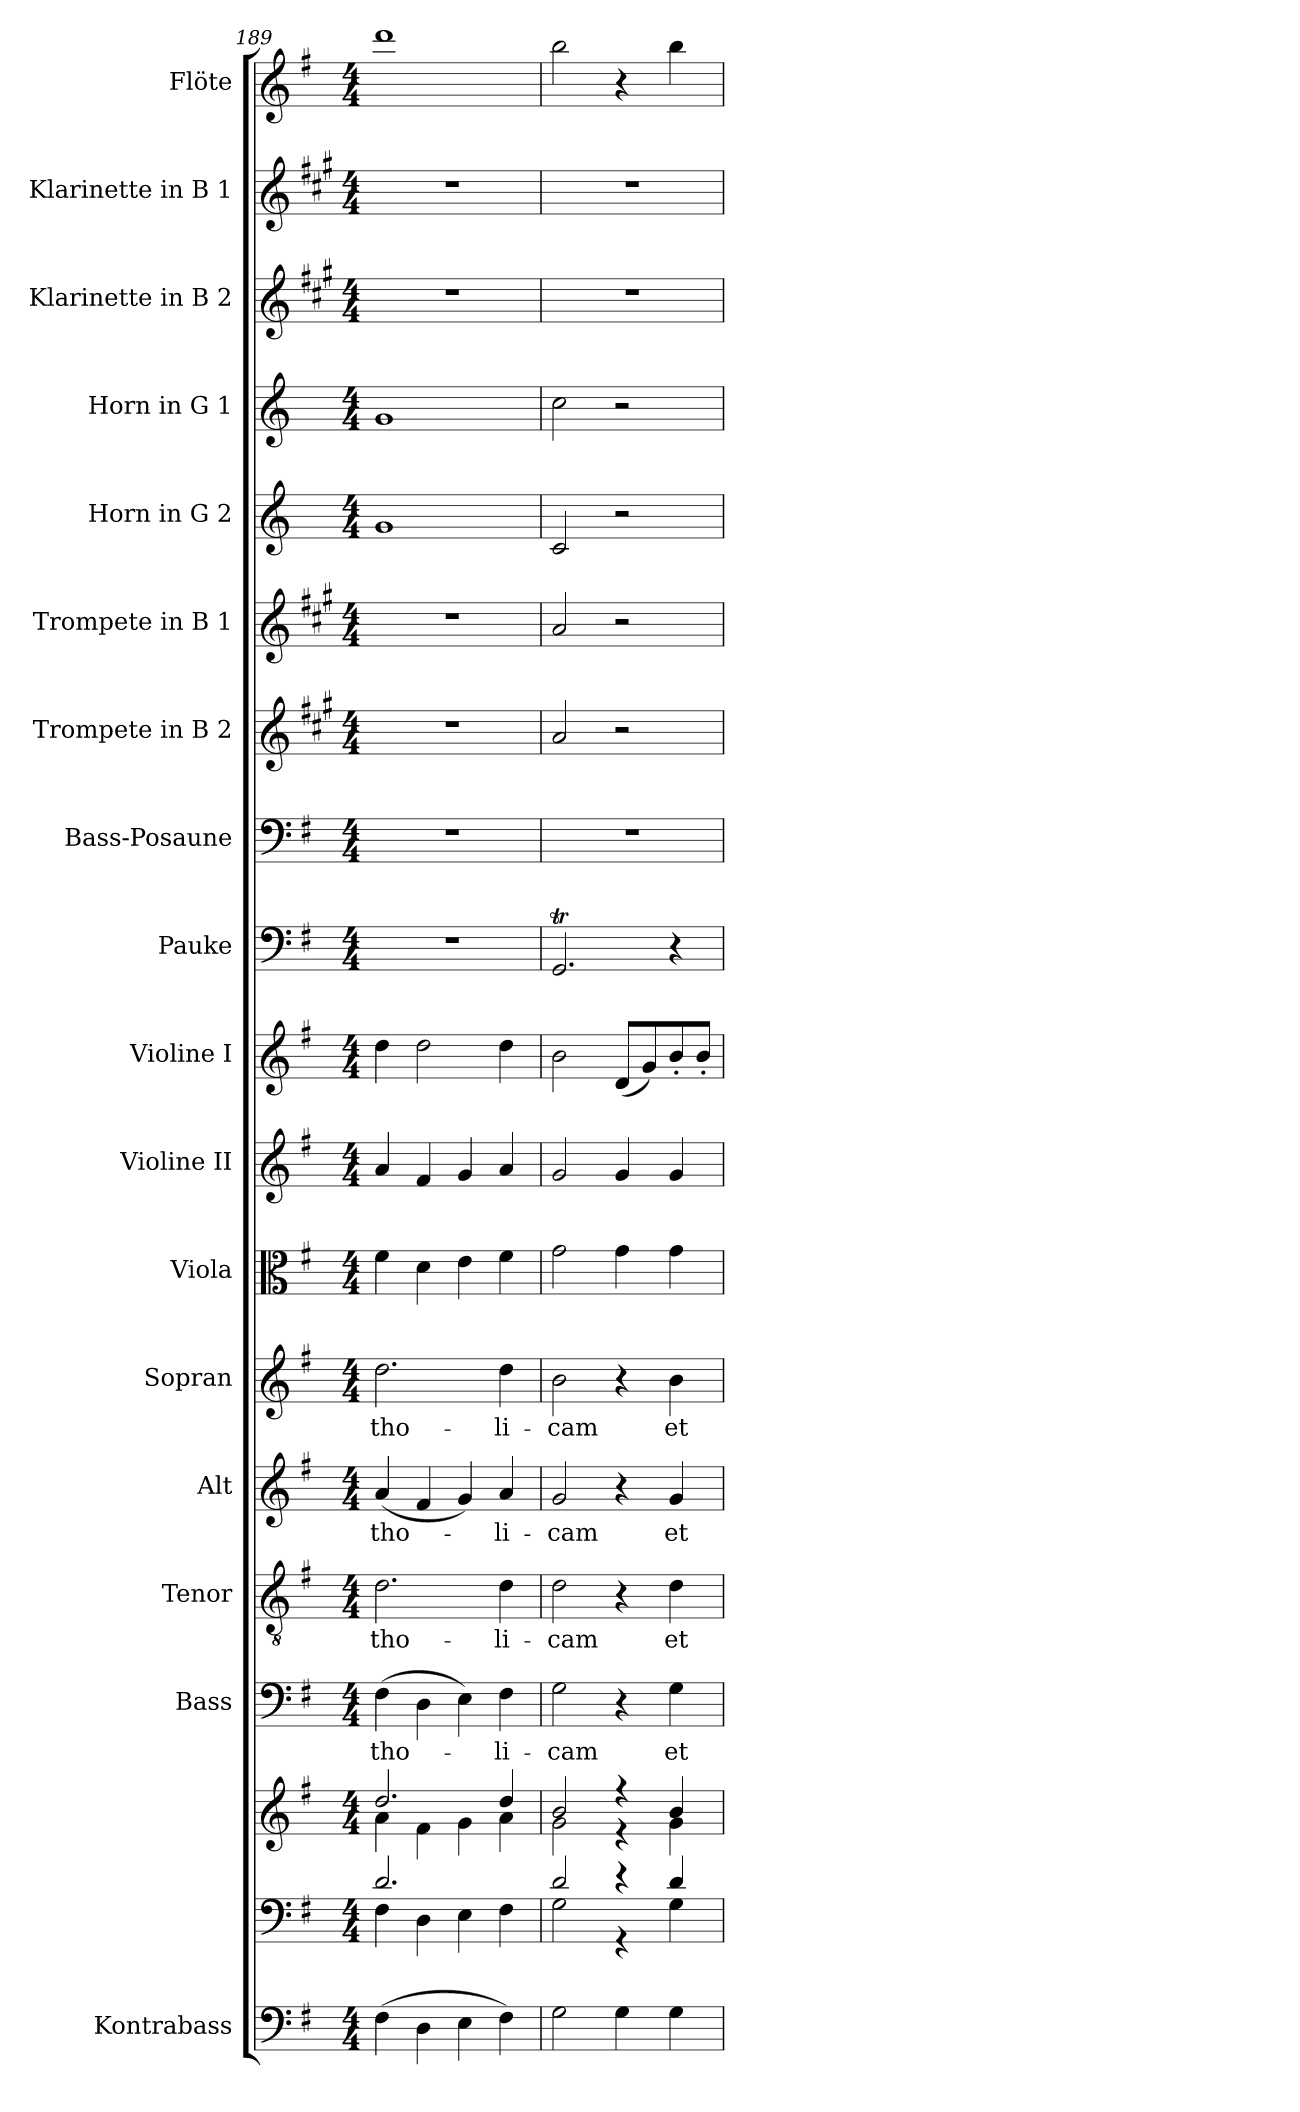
**kern	**kern	**kern	**kern	**text	**kern	**text	**kern	**text	**kern	**text	**kern	**kern	**kern	**kern	**kern	**kern	**kern	**kern	**kern	**kern	**kern	**kern
*part18	*part17	*part17	*part16	*part16	*part15	*part15	*part14	*part14	*part13	*part13	*part12	*part11	*part10	*part9	*part8	*part7	*part6	*part5	*part4	*part3	*part2	*part1
*staff19	*staff18	*staff17	*staff16	*staff16	*staff15	*staff15	*staff14	*staff14	*staff13	*staff13	*staff12	*staff11	*staff10	*staff9	*staff8	*staff7	*staff6	*staff5	*staff4	*staff3	*staff2	*staff1
*I"Kontrabass	*	*	*I"Bass	*	*I"Tenor	*	*I"Alt	*	*I"Sopran	*	*I"Viola	*I"Violine II	*I"Violine I	*I"Pauke	*I"Bass-Posaune	*I"Trompete in B 2	*I"Trompete in B 1	*I"Horn in G 2	*I"Horn in G 1	*I"Klarinette in B 2	*I"Klarinette in B 1	*I"Flöte
*I'Kb.	*	*	*I'B	*	*I'T	*	*I'A	*	*I'S	*	*I'Vla.	*I'Vl. II	*I'Vl. I	*I'Pk.	*I'B. Pos.	*	*	*I'Hrn. 2	*I'Hrn. 1	*	*	*I'Fl.
*clefF4	*clefF4	*clefG2	*clefF4	*	*clefGv2	*	*clefG2	*	*clefG2	*	*clefC3	*clefG2	*clefG2	*clefF4	*clefF4	*clefG2	*clefG2	*clefG2	*clefG2	*clefG2	*clefG2	*clefG2
*ITrd7c12	*	*	*	*	*	*	*	*	*	*	*	*	*	*	*	*ITrd1c2	*ITrd1c2	*ITrd3c5	*ITrd3c5	*ITrd1c2	*ITrd1c2	*
*k[f#]	*k[f#]	*k[f#]	*k[f#]	*	*k[f#]	*	*k[f#]	*	*k[f#]	*	*k[f#]	*k[f#]	*k[f#]	*k[f#]	*k[f#]	*k[f#]	*k[f#]	*k[f#]	*k[f#]	*k[f#]	*k[f#]	*k[f#]
*G:	*G:	*G:	*G:	*	*G:	*	*G:	*	*G:	*	*G:	*G:	*G:	*G:	*G:	*G:	*G:	*G:	*G:	*G:	*G:	*G:
*M4/4	*M4/4	*M4/4	*M4/4	*	*M4/4	*	*M4/4	*	*M4/4	*	*M4/4	*M4/4	*M4/4	*M4/4	*M4/4	*M4/4	*M4/4	*M4/4	*M4/4	*M4/4	*M4/4	*M4/4
=189	=189	=189	=189	=189	=189	=189	=189	=189	=189	=189	=189	=189	=189	=189	=189	=189	=189	=189	=189	=189	=189	=189
*	*^	*^	*	*	*	*	*	*	*	*	*	*	*	*	*	*	*	*	*	*	*	*
!	!	!	!	!	!	!LO:LY:b	!	!LO:LY:b	!	!LO:LY:b	!	!LO:LY:b	!	!	!	!	!	!	!	!	!	!	!	!
(>4FF#\	2.d/	4F#\	2.dd/	4a\	(>4F#\	-tho-	2.d\	-tho-	(<4a/	-tho-	2.dd\	-tho-	4f#\	4a/	4dd\	1r	1r	1r	1r	1d	1d	1r	1r	1ddd
4DD\	.	4D\	.	4f#\	4D\	.	.	.	4f#/	.	.	.	4d\	4f#/	2dd\	.	.	.	.	.	.	.	.	.
4EE\	.	4E\	.	4g\	4E\)	.	.	.	4g/)	.	.	.	4e\	4g/	.	.	.	.	.	.	.	.	.	.
!	!	!	!	!	!	!LO:LY:b	!	!LO:LY:b	!	!LO:LY:b	!	!LO:LY:b	!	!	!	!	!	!	!	!	!	!	!	!
4FF#\)	4ryy	4F#\	4dd/	4a\	4F#\	-li-	4d\	-li-	4a/	-li-	4dd\	-li-	4f#\	4a/	4dd\	.	.	.	.	.	.	.	.	.
=190	=190	=190	=190	=190	=190	=190	=190	=190	=190	=190	=190	=190	=190	=190	=190	=190	=190	=190	=190	=190	=190	=190	=190	=190
!	!	!	!	!	!	!LO:LY:b	!	!LO:LY:b	!	!LO:LY:b	!	!LO:LY:b	!	!	!	!	!	!	!	!	!	!	!	!
2GG\	2d/	2G\	2b/	2g\	2G\	-cam	2d\	-cam	2g/	-cam	2b\	-cam	2g\	2g/	2b\	2.GGT/	1r	2g/	2g/	2G/	2g\	1r	1r	2bb\
4GG\	4r	4r	4r	4r	4r	.	4r	.	4r	.	4r	.	4g\	4g/	(<8d/L	.	.	2r	2r	2r	2r	.	.	4r
.	.	.	.	.	.	.	.	.	.	.	.	.	.	.	8g/)	.	.	.	.	.	.	.	.	.
!	!	!	!	!	!	!LO:LY:b	!	!LO:LY:b	!	!LO:LY:b	!	!LO:LY:b	!	!	!	!	!	!	!	!	!	!	!	!
4GG\	4d/	4G\	4b/	4g\	4G\	et	4d\	et	4g/	et	4b\	et	4g\	4g/	8b'</	4r	.	.	.	.	.	.	.	4bb\
.	.	.	.	.	.	.	.	.	.	.	.	.	.	.	8b'</J	.	.	.	.	.	.	.	.	.
*	*v	*v	*	*	*	*	*	*	*	*	*	*	*	*	*	*	*	*	*	*	*	*	*	*
*	*	*v	*v	*	*	*	*	*	*	*	*	*	*	*	*	*	*	*	*	*	*	*	*
=	=	=	=	=	=	=	=	=	=	=	=	=	=	=	=	=	=	=	=	=	=	=
*-	*-	*-	*-	*-	*-	*-	*-	*-	*-	*-	*-	*-	*-	*-	*-	*-	*-	*-	*-	*-	*-	*-
